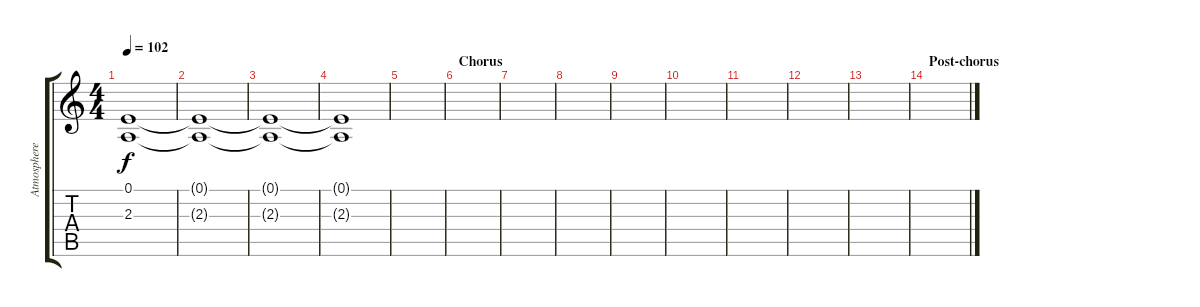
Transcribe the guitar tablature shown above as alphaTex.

\track ("Atmosphere" "Atmosphere") {instrument pad2warm}
\staff {score tabs}
\tuning (E4 B3 G3 D3 A2 E2) {hide}
\ts (4 4)
\tempo 102
\clef g2
\ks c
(0.1{t} 2.3{t}).1{dy f} |
(0.1{t} 2.3{t}).1 |
(0.1{t} 2.3{t}).1 |
(0.1{t} 2.3{t}).1 |
|
\section ("" "Chorus")
|
|
|
|
|
|
|
|
\section ("" "Post-chorus")
